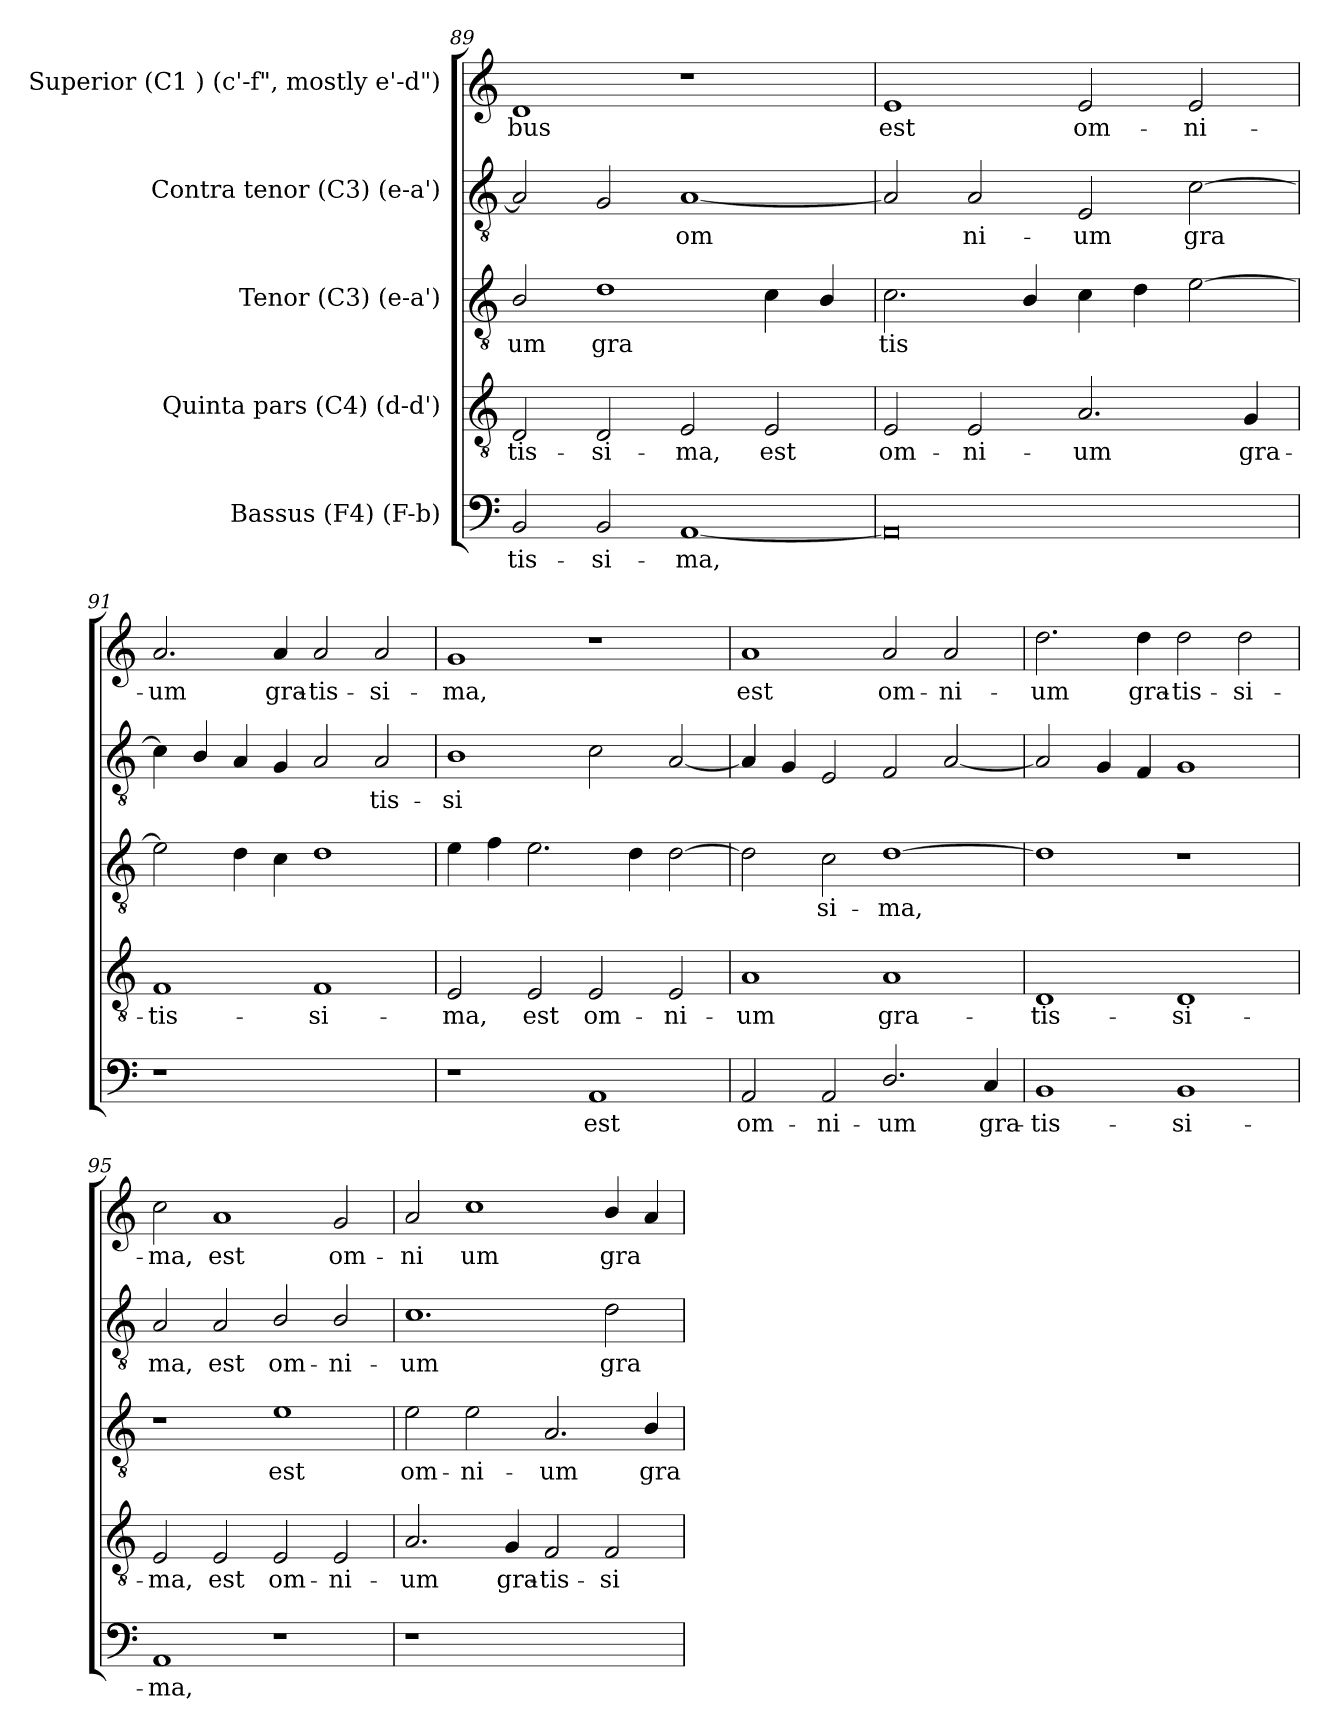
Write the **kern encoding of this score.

**kern	**text	**kern	**text	**kern	**text	**kern	**text	**kern	**text
*part5	*part5	*part4	*part4	*part3	*part3	*part2	*part2	*part1	*part1
*staff5	*staff5	*staff4	*staff4	*staff3	*staff3	*staff2	*staff2	*staff1	*staff1
*I"Bassus (F4)  (F-b)	*	*I"Quinta pars (C4)  (d-d')	*	*I"Tenor (C3)  (e-a')	*	*I"Contra tenor (C3)  (e-a')	*	*I"Superior (C1 )  (c'-f", mostly e'-d")	*
*clefF4	*	*clefGv2	*	*clefGv2	*	*clefGv2	*	*clefG2	*
*k[]	*	*k[]	*	*k[]	*	*k[]	*	*k[]	*
*C:	*	*C:	*	*C:	*	*C:	*	*C:	*
=89	=89	=89	=89	=89	=89	=89	=89	=89	=89
!	!LO:LY:b:cj	!	!LO:LY:b:cj	!	!LO:LY:b:cj	!	!LO:LY:b:cj	!	!LO:LY:b:cj
2BB/	-tis-	2D/	-tis-	2B/	-um	2A/]	.	1d	-bus
!	!LO:LY:b:cj	!	!LO:LY:b:cj	!	!LO:LY:b:cj	!	!LO:LY:b:cj	!	!
2BB/	-si-	2D/	-si-	1d	gra-	2G/	.	.	.
!	!LO:LY:b:cj	!	!LO:LY:b:cj	!	!	!	!LO:LY:b:cj	!	!
[<1AA	-ma,	2E/	-ma,	.	.	[<1A	om-	1r	.
!	!	!	!LO:LY:b:cj	!	!LO:LY:b:cj	!	!	!	!
.	.	2E/	est	4c\	--	.	.	.	.
!	!	!	!	!	!LO:LY:b:cj	!	!	!	!
.	.	.	.	4B/	--	.	.	.	.
=90	=90	=90	=90	=90	=90	=90	=90	=90	=90
!	!LO:LY:b:cj	!	!LO:LY:b:cj	!	!LO:LY:b:cj	!	!LO:LY:b:cj	!	!LO:LY:b:cj
0AA]	.	2E/	om-	2.c\	-tis-	2A/]	--	1e	est
!	!	!	!LO:LY:b:cj	!	!	!	!LO:LY:b:cj	!	!
.	.	2E/	-ni-	.	.	2A/	-ni-	.	.
!	!	!	!	!	!LO:LY:b:cj	!	!	!	!
.	.	.	.	4B/	--	.	.	.	.
!	!	!	!LO:LY:b:cj	!	!LO:LY:b:cj	!	!LO:LY:b:cj	!	!LO:LY:b:cj
.	.	2.A/	-um	4c\	--	2E/	-um	2e/	om-
!	!	!	!	!	!LO:LY:b:cj	!	!	!	!
.	.	.	.	4d\	--	.	.	.	.
!	!	!	!	!	!LO:LY:b:cj	!	!LO:LY:b:cj	!	!LO:LY:b:cj
.	.	.	.	[>2e\	--	[>2c\	gra-	2e/	-ni-
!	!	!	!LO:LY:b:cj	!	!	!	!	!	!
.	.	4G/	gra-	.	.	.	.	.	.
=91	=91	=91	=91	=91	=91	=91	=91	=91	=91
!	!	!	!LO:LY:b:cj	!	!LO:LY:b:cj	!	!LO:LY:b:cj	!	!LO:LY:b:cj
1r	.	1F	-tis-	2e\]	--	4c\]	--	2.a/	-um
!	!	!	!	!	!	!	!LO:LY:b:cj	!	!
.	.	.	.	.	.	4B/	--	.	.
!	!	!	!	!	!LO:LY:b:cj	!	!LO:LY:b:cj	!	!
.	.	.	.	4d\	--	4A/	--	.	.
!	!	!	!	!	!LO:LY:b:cj	!	!LO:LY:b:cj	!	!LO:LY:b:cj
.	.	.	.	4c\	--	4G/	--	4a/	gra-
!	!	!	!LO:LY:b:cj	!	!LO:LY:b:cj	!	!LO:LY:b:cj	!	!LO:LY:b:cj
1ryy	.	1F	-si-	1d	--	2A/	--	2a/	-tis-
!	!	!	!	!	!	!	!LO:LY:b:cj	!	!LO:LY:b:cj
.	.	.	.	.	.	2A/	-tis-	2a/	-si-
!!LO:LB:g=z
=92	=92	=92	=92	=92	=92	=92	=92	=92	=92
!	!	!	!LO:LY:b:cj	!	!LO:LY:b:cj	!	!LO:LY:b:cj	!	!LO:LY:b:cj
1r	.	2E/	-ma,	4e\	--	1B	-si-	1g	-ma,
!	!	!	!	!	!LO:LY:b:cj	!	!	!	!
.	.	.	.	4f\	--	.	.	.	.
!	!	!	!LO:LY:b:cj	!	!LO:LY:b:cj	!	!	!	!
.	.	2E/	est	2.e\	--	.	.	.	.
!	!LO:LY:b:cj	!	!LO:LY:b:cj	!	!	!	!LO:LY:b:cj	!	!
1AA	est	2E/	om-	.	.	2c\	--	1r	.
!	!	!	!	!	!LO:LY:b:cj	!	!	!	!
.	.	.	.	4d\	--	.	.	.	.
!	!	!	!LO:LY:b:cj	!	!LO:LY:b:cj	!	!LO:LY:b:cj	!	!
.	.	2E/	-ni-	[>2d\	--	[<2A/	--	.	.
=93	=93	=93	=93	=93	=93	=93	=93	=93	=93
!	!LO:LY:b:cj	!	!LO:LY:b:cj	!	!LO:LY:b:cj	!	!LO:LY:b:cj	!	!LO:LY:b:cj
2AA/	om-	1A	-um	2d\]	--	4A/]	--	1a	est
!	!	!	!	!	!	!	!LO:LY:b:cj	!	!
.	.	.	.	.	.	4G/	--	.	.
!	!LO:LY:b:cj	!	!	!	!LO:LY:b:cj	!	!LO:LY:b:cj	!	!
2AA/	-ni-	.	.	2c\	-si-	2E/	--	.	.
!	!LO:LY:b:cj	!	!LO:LY:b:cj	!	!LO:LY:b:cj	!	!LO:LY:b:cj	!	!LO:LY:b:cj
2.D/	-um	1A	gra-	[>1d	-ma,	2F/	--	2a/	om-
!	!	!	!	!	!	!	!LO:LY:b:cj	!	!LO:LY:b:cj
.	.	.	.	.	.	[<2A/	--	2a/	-ni-
!	!LO:LY:b:cj	!	!	!	!	!	!	!	!
4C/	gra-	.	.	.	.	.	.	.	.
=94	=94	=94	=94	=94	=94	=94	=94	=94	=94
!	!LO:LY:b:cj	!	!LO:LY:b:cj	!	!LO:LY:b:cj	!	!LO:LY:b:cj	!	!LO:LY:b:cj
1BB	-tis-	1D	-tis-	1d]	.	2A/]	--	2.dd\	-um
!	!	!	!	!	!	!	!LO:LY:b:cj	!	!
.	.	.	.	.	.	4G/	--	.	.
!	!	!	!	!	!	!	!LO:LY:b:cj	!	!LO:LY:b:cj
.	.	.	.	.	.	4F/	--	4dd\	gra-
!	!LO:LY:b:cj	!	!LO:LY:b:cj	!	!	!	!LO:LY:b:cj	!	!LO:LY:b:cj
1BB	-si-	1D	-si-	1r	.	1G	--	2dd\	-tis-
!	!	!	!	!	!	!	!	!	!LO:LY:b:cj
.	.	.	.	.	.	.	.	2dd\	-si-
=95	=95	=95	=95	=95	=95	=95	=95	=95	=95
!	!LO:LY:b:cj	!	!LO:LY:b:cj	!	!	!	!LO:LY:b:cj	!	!LO:LY:b:cj
1AA	-ma,	2E/	-ma,	1r	.	2A/	-ma,	2cc\	-ma,
!	!	!	!LO:LY:b:cj	!	!	!	!LO:LY:b:cj	!	!LO:LY:b:cj
.	.	2E/	est	.	.	2A/	est	1a	est
!	!	!	!LO:LY:b:cj	!	!LO:LY:b:cj	!	!LO:LY:b:cj	!	!
1r	.	2E/	om-	1e	est	2B/	om-	.	.
!	!	!	!LO:LY:b:cj	!	!	!	!LO:LY:b:cj	!	!LO:LY:b:cj
.	.	2E/	-ni-	.	.	2B/	-ni-	2g/	om-
!!LO:PB:g=z
=96	=96	=96	=96	=96	=96	=96	=96	=96	=96
!	!	!	!LO:LY:b:cj	!	!LO:LY:b:cj	!	!LO:LY:b:cj	!	!LO:LY:b:cj
1r	.	2.A/	-um	2e\	om-	1.c	-um	2a/	-ni
!	!	!	!	!	!LO:LY:b:cj	!	!	!	!LO:LY:b:cj
.	.	.	.	2e\	-ni-	.	.	1cc	um
!	!	!	!LO:LY:b:cj	!	!	!	!	!	!
.	.	4G/	gra-	.	.	.	.	.	.
!	!	!	!LO:LY:b:cj	!	!LO:LY:b:cj	!	!	!	!
1ryy	.	2F/	-tis-	2.A/	-um	.	.	.	.
!	!	!	!LO:LY:b:cj	!	!	!	!LO:LY:b:cj	!	!LO:LY:b:cj
.	.	2F/	-si-	.	.	2d\	gra-	4b/	gra-
!	!	!	!	!	!LO:LY:b:cj	!	!	!	!LO:LY:b:cj
.	.	.	.	4B/	gra-	.	.	4a/	--
=	=	=	=	=	=	=	=	=	=
*-	*-	*-	*-	*-	*-	*-	*-	*-	*-
